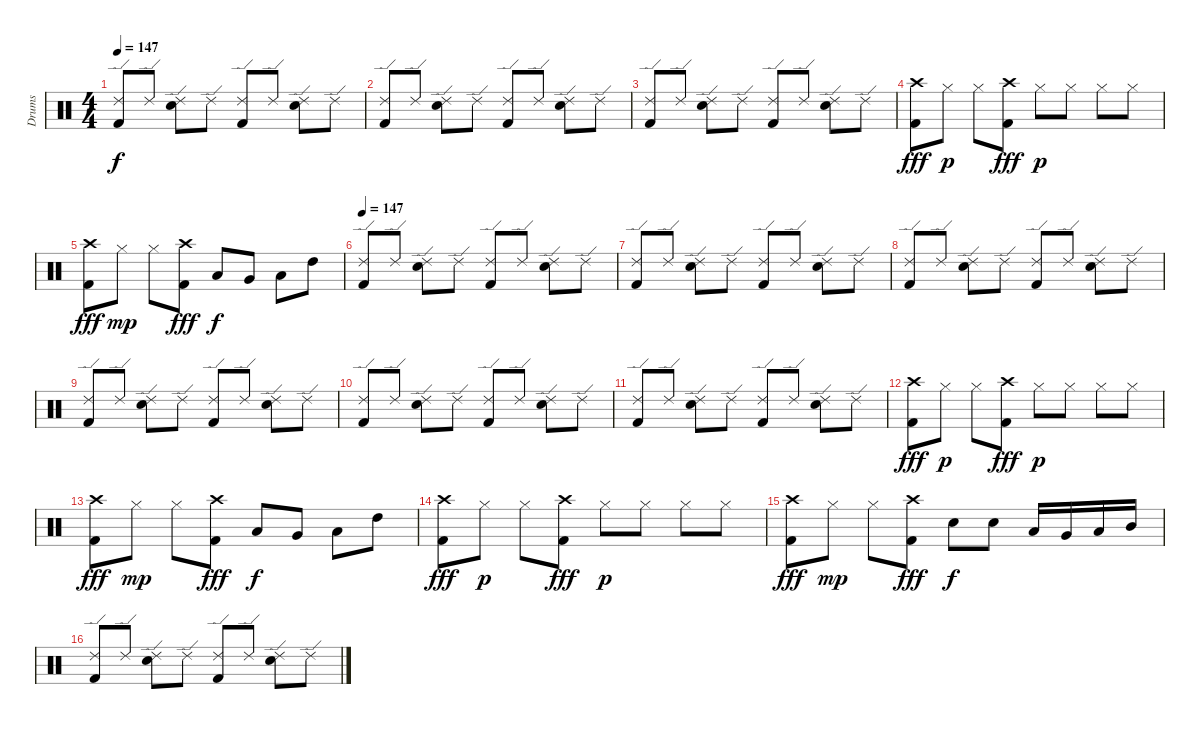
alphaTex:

\track ("Drums" "Drums") {instrument percussion}
\staff {score}
\articulation defaults
\ts (4 4)
\tempo 147
\clef neutral
\ks c
("Ride (edge) 2" "Kick (hit) 2").8{dy f} "Ride (edge) 2".8 ("Ride (edge) 2" "Snare (hit) 2").8 "Ride (edge) 2".8 ("Ride (edge) 2" "Kick (hit) 2").8 "Ride (edge) 2".8 ("Ride (edge) 2" "Snare (hit) 2").8 "Ride (edge) 2".8 |
("Ride (edge) 2" "Kick (hit) 2").8 "Ride (edge) 2".8 ("Ride (edge) 2" "Snare (hit) 2").8 "Ride (edge) 2".8 ("Ride (edge) 2" "Kick (hit) 2").8 "Ride (edge) 2".8 ("Ride (edge) 2" "Snare (hit) 2").8 "Ride (edge) 2".8 |
("Ride (edge) 2" "Kick (hit) 2").8 "Ride (edge) 2".8 ("Ride (edge) 2" "Snare (hit) 2").8 "Ride (edge) 2".8 ("Ride (edge) 2" "Kick (hit) 2").8 "Ride (edge) 2".8 ("Ride (edge) 2" "Snare (hit) 2").8 "Ride (edge) 2".8 |
("Crash high (hit)" "Kick (hit) 2").8{dy fff} "Hi-Hat (closed)".8{dy p} "Hi-Hat (closed)".8 ("Crash high (hit)" "Kick (hit) 2").8{dy fff} "Hi-Hat (closed)".8{dy p} "Hi-Hat (closed)".8 "Hi-Hat (closed)".8 "Hi-Hat (closed)".8 |
("Crash high (hit)" "Kick (hit) 2").8{dy fff} "Hi-Hat (closed)".8{dy mp} "Hi-Hat (closed)".8 ("Crash high (hit)" "Kick (hit) 2").8{dy fff} "Low Floor Tom (hit)".8{dy f} "Very Low Tom (hit)".8 "Low Tom (hit)".8 "High Tom (hit)".8 |
\tempo 147
("Ride (edge) 2" "Kick (hit) 2").8 "Ride (edge) 2".8 ("Ride (edge) 2" "Snare (hit) 2").8 "Ride (edge) 2".8 ("Ride (edge) 2" "Kick (hit) 2").8 "Ride (edge) 2".8 ("Ride (edge) 2" "Snare (hit) 2").8 "Ride (edge) 2".8 |
("Ride (edge) 2" "Kick (hit) 2").8 "Ride (edge) 2".8 ("Ride (edge) 2" "Snare (hit) 2").8 "Ride (edge) 2".8 ("Ride (edge) 2" "Kick (hit) 2").8 "Ride (edge) 2".8 ("Ride (edge) 2" "Snare (hit) 2").8 "Ride (edge) 2".8 |
("Ride (edge) 2" "Kick (hit) 2").8 "Ride (edge) 2".8 ("Ride (edge) 2" "Snare (hit) 2").8 "Ride (edge) 2".8 ("Ride (edge) 2" "Kick (hit) 2").8 "Ride (edge) 2".8 ("Ride (edge) 2" "Snare (hit) 2").8 "Ride (edge) 2".8 |
("Ride (edge) 2" "Kick (hit) 2").8 "Ride (edge) 2".8 ("Ride (edge) 2" "Snare (hit) 2").8 "Ride (edge) 2".8 ("Ride (edge) 2" "Kick (hit) 2").8 "Ride (edge) 2".8 ("Ride (edge) 2" "Snare (hit) 2").8 "Ride (edge) 2".8 |
("Ride (edge) 2" "Kick (hit) 2").8 "Ride (edge) 2".8 ("Ride (edge) 2" "Snare (hit) 2").8 "Ride (edge) 2".8 ("Ride (edge) 2" "Kick (hit) 2").8 "Ride (edge) 2".8 ("Ride (edge) 2" "Snare (hit) 2").8 "Ride (edge) 2".8 |
("Ride (edge) 2" "Kick (hit) 2").8 "Ride (edge) 2".8 ("Ride (edge) 2" "Snare (hit) 2").8 "Ride (edge) 2".8 ("Ride (edge) 2" "Kick (hit) 2").8 "Ride (edge) 2".8 ("Ride (edge) 2" "Snare (hit) 2").8 "Ride (edge) 2".8 |
("Crash high (hit)" "Kick (hit) 2").8{dy fff} "Hi-Hat (closed)".8{dy p} "Hi-Hat (closed)".8 ("Crash high (hit)" "Kick (hit) 2").8{dy fff} "Hi-Hat (closed)".8{dy p} "Hi-Hat (closed)".8 "Hi-Hat (closed)".8 "Hi-Hat (closed)".8 |
("Crash high (hit)" "Kick (hit) 2").8{dy fff} "Hi-Hat (closed)".8{dy mp} "Hi-Hat (closed)".8 ("Crash high (hit)" "Kick (hit) 2").8{dy fff} "Low Floor Tom (hit)".8{dy f} "Very Low Tom (hit)".8 "Low Tom (hit)".8 "High Tom (hit)".8 |
("Crash high (hit)" "Kick (hit) 2").8{dy fff} "Hi-Hat (closed)".8{dy p} "Hi-Hat (closed)".8 ("Crash high (hit)" "Kick (hit) 2").8{dy fff} "Hi-Hat (closed)".8{dy p} "Hi-Hat (closed)".8 "Hi-Hat (closed)".8 "Hi-Hat (closed)".8 |
("Crash high (hit)" "Kick (hit) 2").8{dy fff} "Hi-Hat (closed)".8{dy mp} "Hi-Hat (closed)".8 ("Crash high (hit)" "Kick (hit) 2").8{dy fff} "Snare (hit) 2".8{dy f} "Snare (hit) 2".8 "Low Floor Tom (hit)".16 "Very Low Tom (hit)".16 "Low Tom (hit)".16 "Mid Tom (hit)".16 |
("Ride (edge) 2" "Kick (hit) 2").8 "Ride (edge) 2".8 ("Ride (edge) 2" "Snare (hit) 2").8 "Ride (edge) 2".8 ("Ride (edge) 2" "Kick (hit) 2").8 "Ride (edge) 2".8 ("Ride (edge) 2" "Snare (hit) 2").8 "Ride (edge) 2".8
